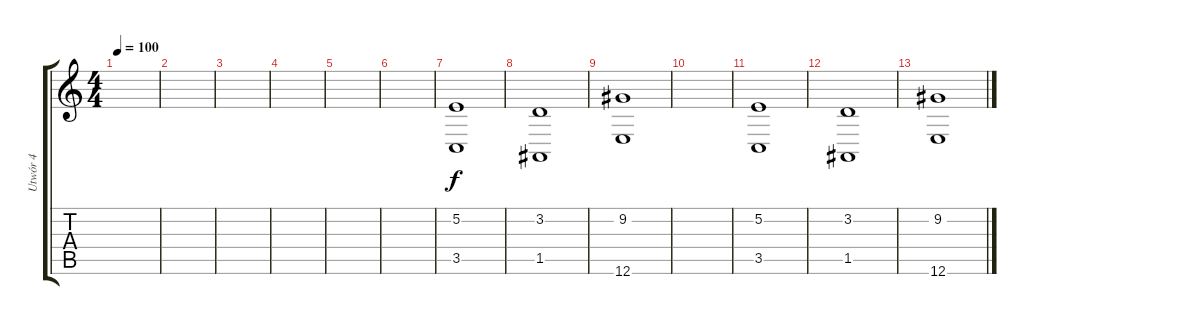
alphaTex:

\track ("Utwór 4" "Utwór 4") {instrument stringensemble1}
\staff {score tabs}
\tuning (E4 B3 G3 D3 A2 E2) {hide}
\ts (4 4)
\tempo 100
\clef g2
\ks c
|
|
|
|
|
|
(5.2 3.5).1 |
(3.2 1.5).1 |
(9.2 12.6).1 |
|
(5.2 3.5).1 |
(3.2 1.5).1 |
(9.2 12.6).1
